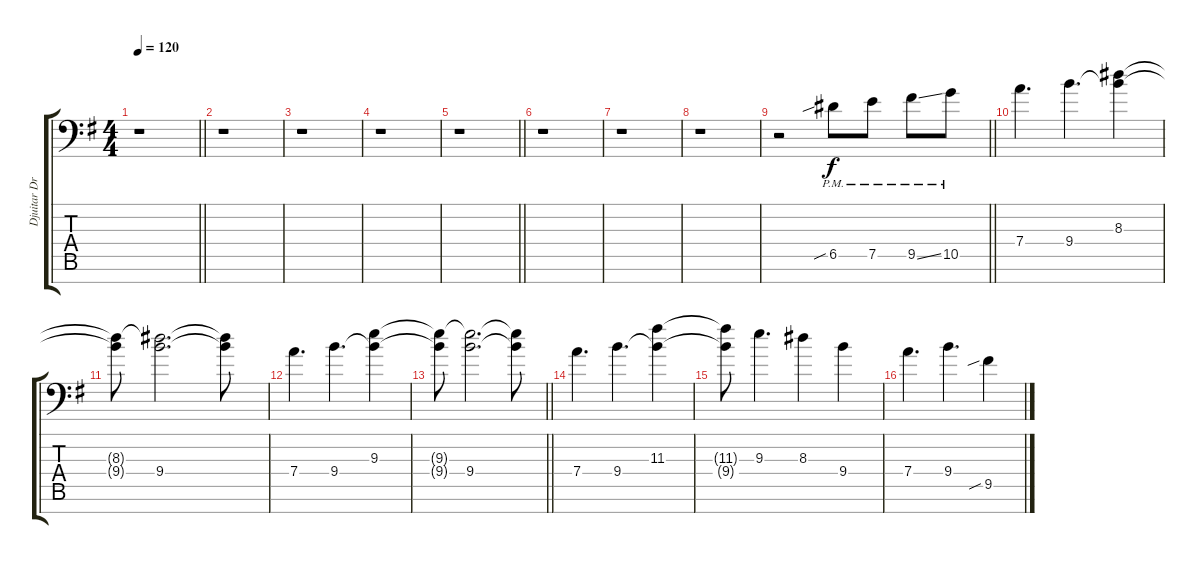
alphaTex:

\track ("Djuitar Dropped A" "Djuitar Dr") {instrument distortionguitar}
\staff {score tabs}
\tuning (E4 B3 G3 D3 A2 E2 A1) {hide}
\ts (4 4)
\tempo 120
\clef f4
\barLineRight lightlight
\ks eminor
r.1{dy f} |
r.1 |
r.1 |
r.1 |
\barLineRight lightlight
r.1 |
r.1 |
r.1 |
r.1 |
\barLineRight lightlight
r.2 6.5{sib pm}.8 7.5{pm}.8 9.5{ss pm}.8 10.5{pm}.8 |
\section ("" "")
7.4.4{d} 9.4.4{d} (8.3 9.4{t}).4 |
(8.3{t} 9.4{t}).8 (8.3{t} 9.4).2{d} (8.3{t} 9.4{t}).8 |
7.4.4{d} 9.4.4{d} (9.3 9.4{t}).4 |
\barLineRight lightlight
(9.3{t} 9.4{t}).8 (9.3{t} 9.4).2{d} (9.3{t} 9.4{t}).8 |
7.4.4{d} 9.4.4{d} (11.3 9.4{t}).4 |
(11.3{t} 9.4{t}).8 9.3.4{d} 8.3.4 9.4.4 |
7.4.4{d} 9.4.4{d} 9.5{sib}.4
